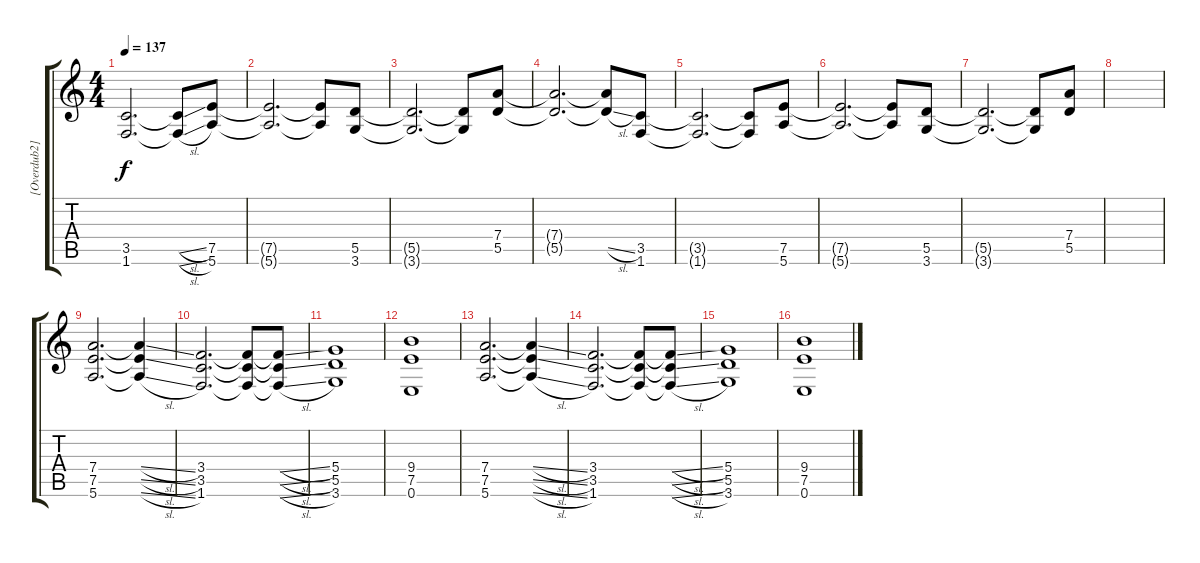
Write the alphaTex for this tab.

\track ("[Overdub2]" "[Overdub2]") {instrument distortionguitar}
\staff {score tabs}
\tuning (E4 B3 G3 D3 A2 E2) {hide}
\ts (4 4)
\tempo 137
\clef g2
\ks c
(3.5{t} 1.6{t}).2{d dy f} (3.5{sl t} 1.6{sl t}).8 (7.5 5.6).8 |
(7.5{t} 5.6{t}).2{d} (7.5{t} 5.6{t}).8 (5.5 3.6).8 |
(5.5{t} 3.6{t}).2{d} (5.5{t} 3.6{t}).8 (7.4 5.5).8 |
(7.4{t} 5.5{t}).2{d} (7.4{t} 5.5{sl t}).8 (3.5 1.6).8 |
(3.5{t} 1.6{t}).2{d} (3.5{t} 1.6{t}).8 (7.5 5.6).8 |
(7.5{t} 5.6{t}).2{d} (7.5{t} 5.6{t}).8 (5.5 3.6).8 |
(5.5{t} 3.6{t}).2{d} (5.5{t} 3.6{t}).8 (7.4 5.5).8 |
|
(7.4 7.5 5.6).2{d volume 14 balance 1} (7.4{sl t} 7.5{sl t} 5.6{sl t}).4 |
(3.4 3.5 1.6).2{d} (3.4{t} 3.5{t} 1.6{t}).8 (3.4{sl t} 3.5{sl t} 1.6{sl t}).8 |
(5.4 5.5 3.6).1 |
(9.4 7.5 0.6).1 |
(7.4 7.5 5.6).2{d} (7.4{sl t} 7.5{sl t} 5.6{sl t}).4 |
(3.4 3.5 1.6).2{d} (3.4{t} 3.5{t} 1.6{t}).8 (3.4{sl t} 3.5{sl t} 1.6{sl t}).8 |
(5.4 5.5 3.6).1 |
(9.4 7.5 0.6).1
